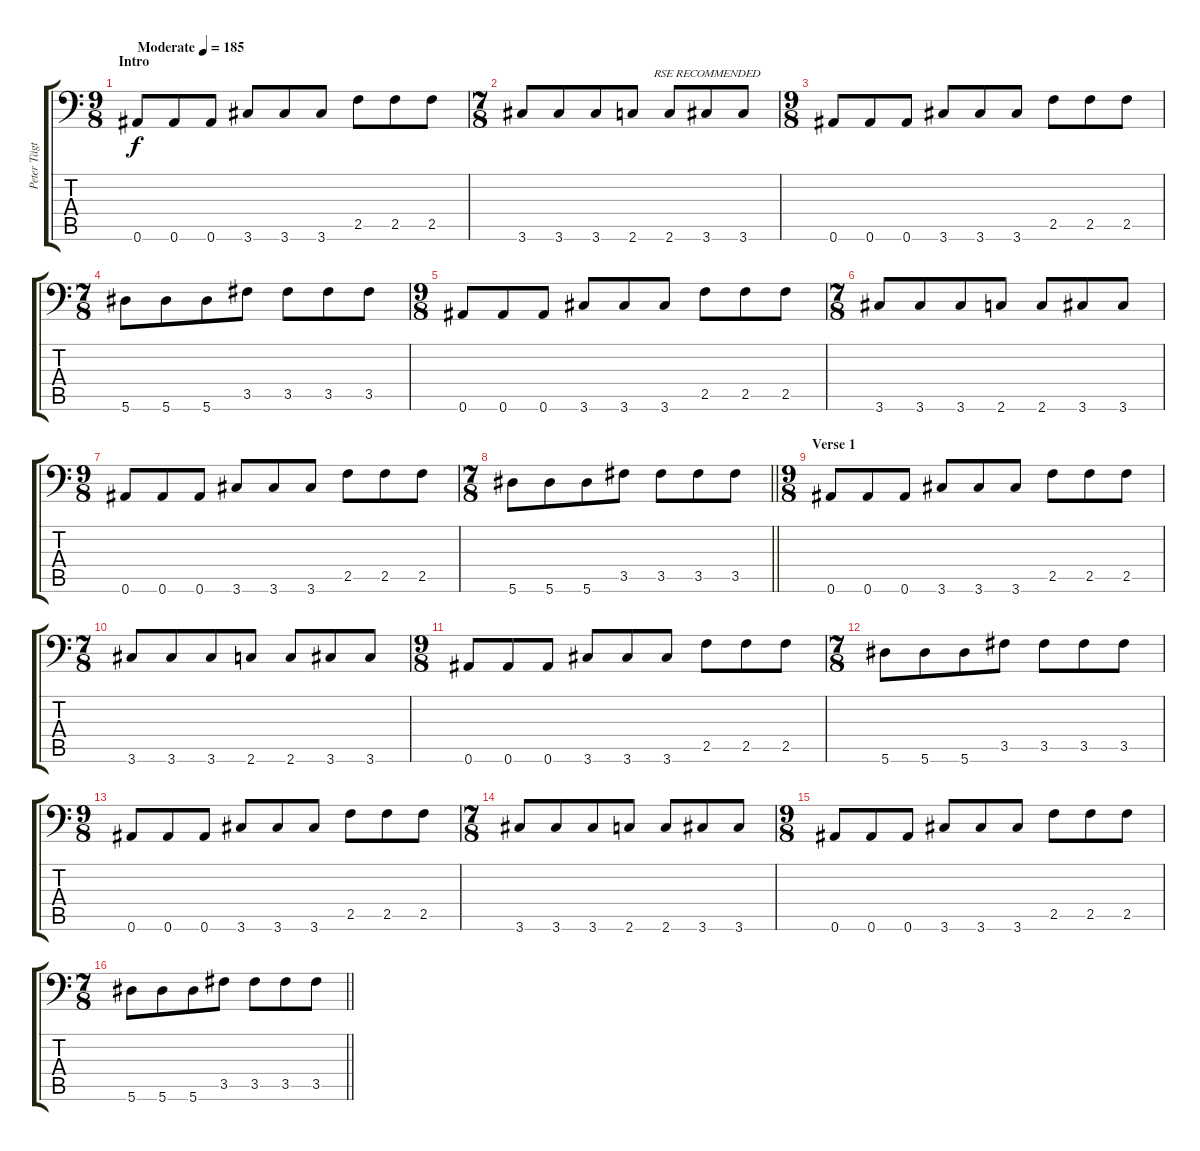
\track ("Peter Tägtgren " "Peter Tägt") {instrument distortionguitar}
\staff {score tabs}
\tuning (Bb3 F3 Db3 Ab2 Eb2 Bb1) {hide}
\ts (9 8)
\section ("" "Intro")
\tempo (185 "Moderate")
\clef f4
\ks c
0.6.8{dy f instrument distortionguitar} 0.6.8 0.6.8 3.6.8 3.6.8 3.6.8 2.5.8 2.5.8 2.5.8 |
\ts (7 8)
3.6.8 3.6.8 3.6.8 2.6.8{txt "       RSE RECOMMENDED"} 2.6.8 3.6.8 3.6.8 |
\ts (9 8)
0.6.8 0.6.8 0.6.8 3.6.8 3.6.8 3.6.8 2.5.8 2.5.8 2.5.8 |
\ts (7 8)
5.6.8 5.6.8 5.6.8 3.5.8 3.5.8 3.5.8 3.5.8 |
\ts (9 8)
0.6.8 0.6.8 0.6.8 3.6.8 3.6.8 3.6.8 2.5.8 2.5.8 2.5.8 |
\ts (7 8)
3.6.8 3.6.8 3.6.8 2.6.8 2.6.8 3.6.8 3.6.8 |
\ts (9 8)
0.6.8 0.6.8 0.6.8 3.6.8 3.6.8 3.6.8 2.5.8 2.5.8 2.5.8 |
\ts (7 8)
\barLineRight lightlight
5.6.8 5.6.8 5.6.8 3.5.8 3.5.8 3.5.8 3.5.8 |
\ts (9 8)
\section ("" "Verse 1")
0.6.8 0.6.8 0.6.8 3.6.8 3.6.8 3.6.8 2.5.8 2.5.8 2.5.8 |
\ts (7 8)
3.6.8 3.6.8 3.6.8 2.6.8 2.6.8 3.6.8 3.6.8 |
\ts (9 8)
0.6.8 0.6.8 0.6.8 3.6.8 3.6.8 3.6.8 2.5.8 2.5.8 2.5.8 |
\ts (7 8)
5.6.8 5.6.8 5.6.8 3.5.8 3.5.8 3.5.8 3.5.8 |
\ts (9 8)
0.6.8 0.6.8 0.6.8 3.6.8 3.6.8 3.6.8 2.5.8 2.5.8 2.5.8 |
\ts (7 8)
3.6.8 3.6.8 3.6.8 2.6.8 2.6.8 3.6.8 3.6.8 |
\ts (9 8)
0.6.8 0.6.8 0.6.8 3.6.8 3.6.8 3.6.8 2.5.8 2.5.8 2.5.8 |
\ts (7 8)
\barLineRight lightlight
5.6.8 5.6.8 5.6.8 3.5.8 3.5.8 3.5.8 3.5.8
